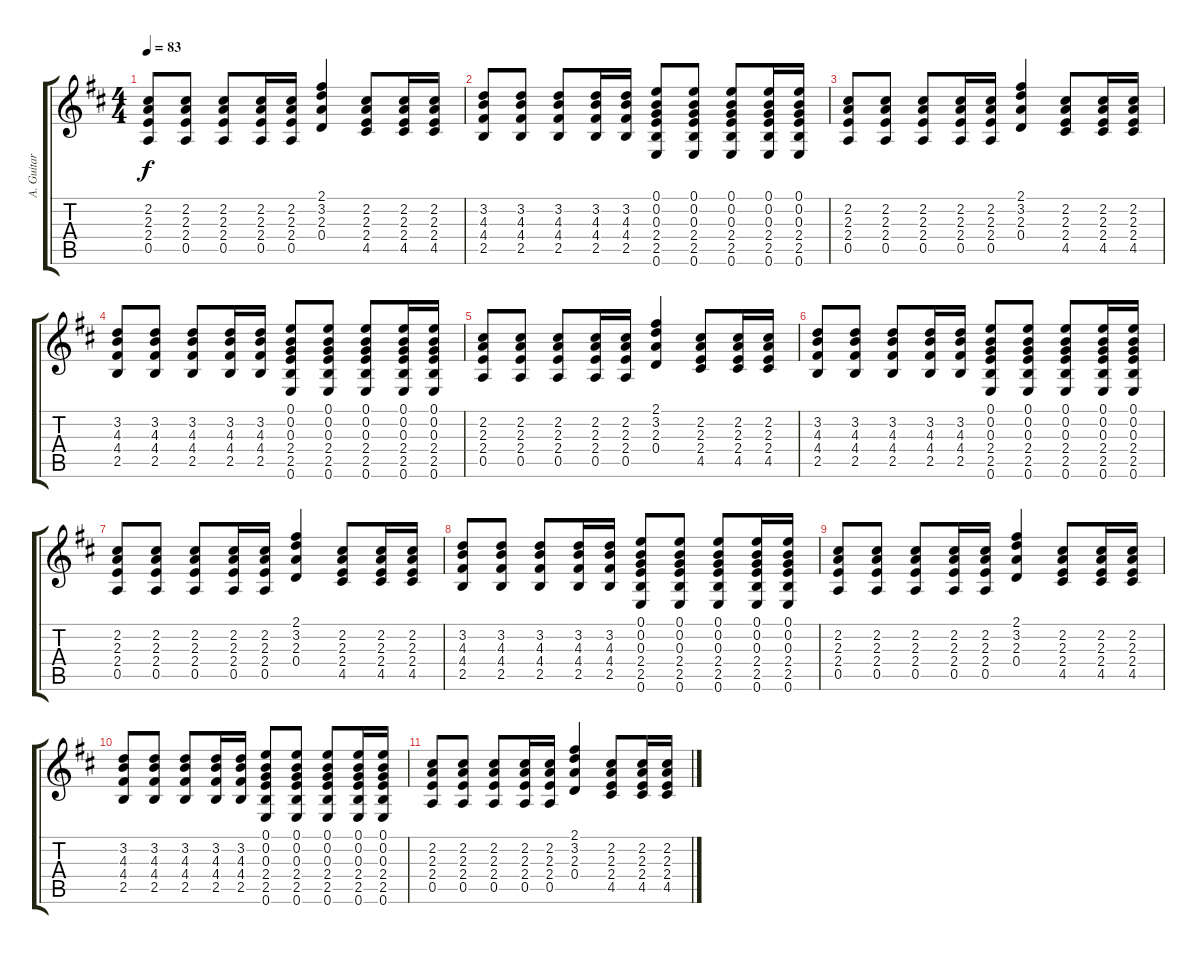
\track ("A. Guitar" "A. Guitar") {instrument acousticguitarsteel}
\staff {score tabs}
\tuning (E4 B3 G3 D3 A2 E2) {hide}
\ts (4 4)
\tempo 83
\clef g2
\ks d
(2.2 2.3 2.4 0.5).8{dy f} (2.2 2.3 2.4 0.5).8 (2.2 2.3 2.4 0.5).8 (2.2 2.3 2.4 0.5).16 (2.2 2.3 2.4 0.5).16 (2.1 3.2 2.3 0.4).4 (2.2 2.3 2.4 4.5).8 (2.2 2.3 2.4 4.5).16 (2.2 2.3 2.4 4.5).16 |
(3.2 4.3 4.4 2.5).8 (3.2 4.3 4.4 2.5).8 (3.2 4.3 4.4 2.5).8 (3.2 4.3 4.4 2.5).16 (3.2 4.3 4.4 2.5).16 (0.1 0.2 0.3 2.4 2.5 0.6).8 (0.1 0.2 0.3 2.4 2.5 0.6).8 (0.1 0.2 0.3 2.4 2.5 0.6).8 (0.1 0.2 0.3 2.4 2.5 0.6).16 (0.1 0.2 0.3 2.4 2.5 0.6).16 |
(2.2 2.3 2.4 0.5).8 (2.2 2.3 2.4 0.5).8 (2.2 2.3 2.4 0.5).8 (2.2 2.3 2.4 0.5).16 (2.2 2.3 2.4 0.5).16 (2.1 3.2 2.3 0.4).4 (2.2 2.3 2.4 4.5).8 (2.2 2.3 2.4 4.5).16 (2.2 2.3 2.4 4.5).16 |
(3.2 4.3 4.4 2.5).8 (3.2 4.3 4.4 2.5).8 (3.2 4.3 4.4 2.5).8 (3.2 4.3 4.4 2.5).16 (3.2 4.3 4.4 2.5).16 (0.1 0.2 0.3 2.4 2.5 0.6).8 (0.1 0.2 0.3 2.4 2.5 0.6).8 (0.1 0.2 0.3 2.4 2.5 0.6).8 (0.1 0.2 0.3 2.4 2.5 0.6).16 (0.1 0.2 0.3 2.4 2.5 0.6).16 |
(2.2 2.3 2.4 0.5).8 (2.2 2.3 2.4 0.5).8 (2.2 2.3 2.4 0.5).8 (2.2 2.3 2.4 0.5).16 (2.2 2.3 2.4 0.5).16 (2.1 3.2 2.3 0.4).4 (2.2 2.3 2.4 4.5).8 (2.2 2.3 2.4 4.5).16 (2.2 2.3 2.4 4.5).16 |
(3.2 4.3 4.4 2.5).8 (3.2 4.3 4.4 2.5).8 (3.2 4.3 4.4 2.5).8 (3.2 4.3 4.4 2.5).16 (3.2 4.3 4.4 2.5).16 (0.1 0.2 0.3 2.4 2.5 0.6).8 (0.1 0.2 0.3 2.4 2.5 0.6).8 (0.1 0.2 0.3 2.4 2.5 0.6).8 (0.1 0.2 0.3 2.4 2.5 0.6).16 (0.1 0.2 0.3 2.4 2.5 0.6).16 |
(2.2 2.3 2.4 0.5).8 (2.2 2.3 2.4 0.5).8 (2.2 2.3 2.4 0.5).8 (2.2 2.3 2.4 0.5).16 (2.2 2.3 2.4 0.5).16 (2.1 3.2 2.3 0.4).4 (2.2 2.3 2.4 4.5).8 (2.2 2.3 2.4 4.5).16 (2.2 2.3 2.4 4.5).16 |
(3.2 4.3 4.4 2.5).8 (3.2 4.3 4.4 2.5).8 (3.2 4.3 4.4 2.5).8 (3.2 4.3 4.4 2.5).16 (3.2 4.3 4.4 2.5).16 (0.1 0.2 0.3 2.4 2.5 0.6).8 (0.1 0.2 0.3 2.4 2.5 0.6).8 (0.1 0.2 0.3 2.4 2.5 0.6).8 (0.1 0.2 0.3 2.4 2.5 0.6).16 (0.1 0.2 0.3 2.4 2.5 0.6).16 |
(2.2 2.3 2.4 0.5).8 (2.2 2.3 2.4 0.5).8 (2.2 2.3 2.4 0.5).8 (2.2 2.3 2.4 0.5).16 (2.2 2.3 2.4 0.5).16 (2.1 3.2 2.3 0.4).4 (2.2 2.3 2.4 4.5).8 (2.2 2.3 2.4 4.5).16 (2.2 2.3 2.4 4.5).16 |
(3.2 4.3 4.4 2.5).8 (3.2 4.3 4.4 2.5).8 (3.2 4.3 4.4 2.5).8 (3.2 4.3 4.4 2.5).16 (3.2 4.3 4.4 2.5).16 (0.1 0.2 0.3 2.4 2.5 0.6).8 (0.1 0.2 0.3 2.4 2.5 0.6).8 (0.1 0.2 0.3 2.4 2.5 0.6).8 (0.1 0.2 0.3 2.4 2.5 0.6).16 (0.1 0.2 0.3 2.4 2.5 0.6).16 |
(2.2 2.3 2.4 0.5).8 (2.2 2.3 2.4 0.5).8 (2.2 2.3 2.4 0.5).8 (2.2 2.3 2.4 0.5).16 (2.2 2.3 2.4 0.5).16 (2.1 3.2 2.3 0.4).4 (2.2 2.3 2.4 4.5).8 (2.2 2.3 2.4 4.5).16 (2.2 2.3 2.4 4.5).16
